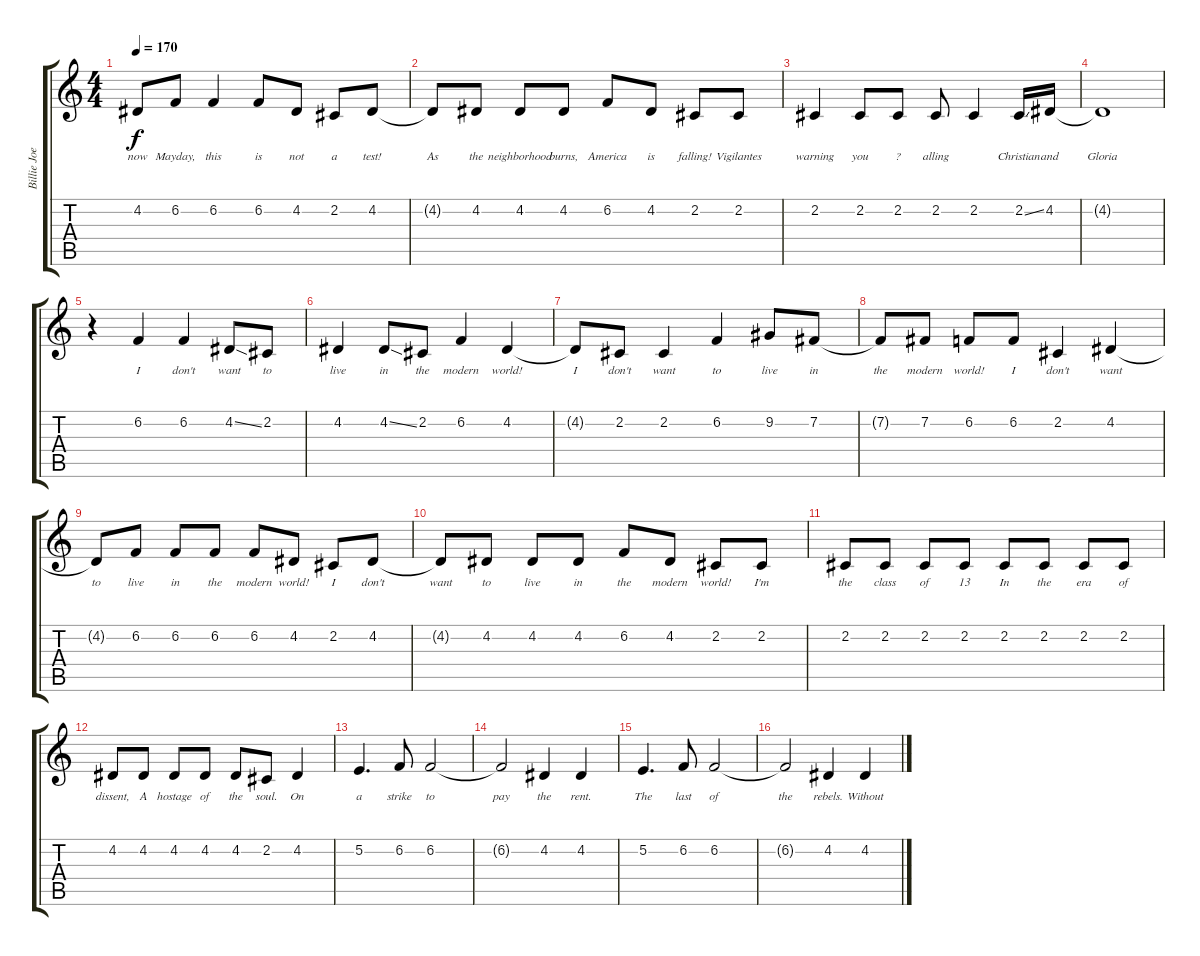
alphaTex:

\track ("Billie Joe Vocal" "Billie Joe") {instrument electricgrandpiano}
\staff {score tabs}
\tuning (E4 B3 G3 D3 A2 E2) {hide}
\ts (4 4)
\tempo 170
\clef g2
\ks c
4.2{t}.8{lyrics (0 "now") lyrics (1 "") lyrics (2 "") lyrics (3 "") lyrics (4 "") dy f} 6.2.8{lyrics (0 "Mayday,") lyrics (1 "") lyrics (2 "") lyrics (3 "") lyrics (4 "")} 6.2.4{lyrics (0 "this") lyrics (1 "") lyrics (2 "") lyrics (3 "") lyrics (4 "")} 6.2.8{lyrics (0 "is") lyrics (1 "") lyrics (2 "") lyrics (3 "") lyrics (4 "")} 4.2.8{lyrics (0 "not") lyrics (1 "") lyrics (2 "") lyrics (3 "") lyrics (4 "")} 2.2.8{lyrics (0 "a") lyrics (1 "") lyrics (2 "") lyrics (3 "") lyrics (4 "")} 4.2.8{lyrics (0 "test!") lyrics (1 "") lyrics (2 "") lyrics (3 "") lyrics (4 "")} |
4.2{t}.8{lyrics (0 "As") lyrics (1 "") lyrics (2 "") lyrics (3 "") lyrics (4 "")} 4.2.8{lyrics (0 "the") lyrics (1 "") lyrics (2 "") lyrics (3 "") lyrics (4 "")} 4.2.8{lyrics (0 "neighborhood") lyrics (1 "") lyrics (2 "") lyrics (3 "") lyrics (4 "")} 4.2.8{lyrics (0 "burns,") lyrics (1 "") lyrics (2 "") lyrics (3 "") lyrics (4 "")} 6.2.8{lyrics (0 "America") lyrics (1 "") lyrics (2 "") lyrics (3 "") lyrics (4 "")} 4.2.8{lyrics (0 "is") lyrics (1 "") lyrics (2 "") lyrics (3 "") lyrics (4 "")} 2.2.8{lyrics (0 "falling!") lyrics (1 "") lyrics (2 "") lyrics (3 "") lyrics (4 "")} 2.2.8{lyrics (0 "Vigilantes") lyrics (1 "") lyrics (2 "") lyrics (3 "") lyrics (4 "")} |
2.2.4{lyrics (0 "warning") lyrics (1 "") lyrics (2 "") lyrics (3 "") lyrics (4 "")} 2.2.8{lyrics (0 "you") lyrics (1 "") lyrics (2 "") lyrics (3 "") lyrics (4 "")} 2.2.8{lyrics (0 "?") lyrics (1 "") lyrics (2 "") lyrics (3 "") lyrics (4 "")} 2.2.8{lyrics (0 "alling") lyrics (1 "") lyrics (2 "") lyrics (3 "") lyrics (4 "")} 2.2.4{lyrics (0 "") lyrics (1 "") lyrics (2 "") lyrics (3 "") lyrics (4 "")} 2.2{ss}.16{lyrics (0 "Christian") lyrics (1 "") lyrics (2 "") lyrics (3 "") lyrics (4 "")} 4.2.16{lyrics (0 "and") lyrics (1 "") lyrics (2 "") lyrics (3 "") lyrics (4 "")} |
4.2{t}.1{lyrics (0 "Gloria") lyrics (1 "") lyrics (2 "") lyrics (3 "") lyrics (4 "")} |
r.4 6.2.4{lyrics (0 "I") lyrics (1 "") lyrics (2 "") lyrics (3 "") lyrics (4 "")} 6.2.4{lyrics (0 "don't") lyrics (1 "") lyrics (2 "") lyrics (3 "") lyrics (4 "")} 4.2{ss}.8{lyrics (0 "want") lyrics (1 "") lyrics (2 "") lyrics (3 "") lyrics (4 "")} 2.2.8{lyrics (0 "to") lyrics (1 "") lyrics (2 "") lyrics (3 "") lyrics (4 "")} |
4.2.4{lyrics (0 "live") lyrics (1 "") lyrics (2 "") lyrics (3 "") lyrics (4 "")} 4.2{ss}.8{lyrics (0 "in") lyrics (1 "") lyrics (2 "") lyrics (3 "") lyrics (4 "")} 2.2.8{lyrics (0 "the") lyrics (1 "") lyrics (2 "") lyrics (3 "") lyrics (4 "")} 6.2.4{lyrics (0 "modern") lyrics (1 "") lyrics (2 "") lyrics (3 "") lyrics (4 "")} 4.2.4{lyrics (0 "world!") lyrics (1 "") lyrics (2 "") lyrics (3 "") lyrics (4 "")} |
4.2{t}.8{lyrics (0 "I") lyrics (1 "") lyrics (2 "") lyrics (3 "") lyrics (4 "")} 2.2.8{lyrics (0 "don't") lyrics (1 "") lyrics (2 "") lyrics (3 "") lyrics (4 "")} 2.2.4{lyrics (0 "want") lyrics (1 "") lyrics (2 "") lyrics (3 "") lyrics (4 "")} 6.2.4{lyrics (0 "to") lyrics (1 "") lyrics (2 "") lyrics (3 "") lyrics (4 "")} 9.2.8{lyrics (0 "live") lyrics (1 "") lyrics (2 "") lyrics (3 "") lyrics (4 "")} 7.2.8{lyrics (0 "in") lyrics (1 "") lyrics (2 "") lyrics (3 "") lyrics (4 "")} |
7.2{t}.8{lyrics (0 "the") lyrics (1 "") lyrics (2 "") lyrics (3 "") lyrics (4 "")} 7.2.8{lyrics (0 "modern") lyrics (1 "") lyrics (2 "") lyrics (3 "") lyrics (4 "")} 6.2.8{lyrics (0 "world!") lyrics (1 "") lyrics (2 "") lyrics (3 "") lyrics (4 "")} 6.2.8{lyrics (0 "I") lyrics (1 "") lyrics (2 "") lyrics (3 "") lyrics (4 "")} 2.2.4{lyrics (0 "don't") lyrics (1 "") lyrics (2 "") lyrics (3 "") lyrics (4 "")} 4.2.4{lyrics (0 "want") lyrics (1 "") lyrics (2 "") lyrics (3 "") lyrics (4 "")} |
4.2{t}.8{lyrics (0 "to") lyrics (1 "") lyrics (2 "") lyrics (3 "") lyrics (4 "")} 6.2.8{lyrics (0 "live") lyrics (1 "") lyrics (2 "") lyrics (3 "") lyrics (4 "")} 6.2.8{lyrics (0 "in") lyrics (1 "") lyrics (2 "") lyrics (3 "") lyrics (4 "")} 6.2.8{lyrics (0 "the") lyrics (1 "") lyrics (2 "") lyrics (3 "") lyrics (4 "")} 6.2.8{lyrics (0 "modern") lyrics (1 "") lyrics (2 "") lyrics (3 "") lyrics (4 "")} 4.2.8{lyrics (0 "world!") lyrics (1 "") lyrics (2 "") lyrics (3 "") lyrics (4 "")} 2.2.8{lyrics (0 "I") lyrics (1 "") lyrics (2 "") lyrics (3 "") lyrics (4 "")} 4.2.8{lyrics (0 "don't") lyrics (1 "") lyrics (2 "") lyrics (3 "") lyrics (4 "")} |
4.2{t}.8{lyrics (0 "want") lyrics (1 "") lyrics (2 "") lyrics (3 "") lyrics (4 "")} 4.2.8{lyrics (0 "to") lyrics (1 "") lyrics (2 "") lyrics (3 "") lyrics (4 "")} 4.2.8{lyrics (0 "live") lyrics (1 "") lyrics (2 "") lyrics (3 "") lyrics (4 "")} 4.2.8{lyrics (0 "in") lyrics (1 "") lyrics (2 "") lyrics (3 "") lyrics (4 "")} 6.2.8{lyrics (0 "the") lyrics (1 "") lyrics (2 "") lyrics (3 "") lyrics (4 "")} 4.2.8{lyrics (0 "modern") lyrics (1 "") lyrics (2 "") lyrics (3 "") lyrics (4 "")} 2.2.8{lyrics (0 "world!") lyrics (1 "") lyrics (2 "") lyrics (3 "") lyrics (4 "")} 2.2.8{lyrics (0 "I'm") lyrics (1 "") lyrics (2 "") lyrics (3 "") lyrics (4 "")} |
2.2.8{lyrics (0 "the") lyrics (1 "") lyrics (2 "") lyrics (3 "") lyrics (4 "")} 2.2.8{lyrics (0 "class") lyrics (1 "") lyrics (2 "") lyrics (3 "") lyrics (4 "")} 2.2.8{lyrics (0 "of") lyrics (1 "") lyrics (2 "") lyrics (3 "") lyrics (4 "")} 2.2.8{lyrics (0 "13") lyrics (1 "") lyrics (2 "") lyrics (3 "") lyrics (4 "")} 2.2.8{lyrics (0 "In") lyrics (1 "") lyrics (2 "") lyrics (3 "") lyrics (4 "")} 2.2.8{lyrics (0 "the") lyrics (1 "") lyrics (2 "") lyrics (3 "") lyrics (4 "")} 2.2.8{lyrics (0 "era") lyrics (1 "") lyrics (2 "") lyrics (3 "") lyrics (4 "")} 2.2.8{lyrics (0 "of") lyrics (1 "") lyrics (2 "") lyrics (3 "") lyrics (4 "")} |
4.2.8{lyrics (0 "dissent,") lyrics (1 "") lyrics (2 "") lyrics (3 "") lyrics (4 "")} 4.2.8{lyrics (0 "A") lyrics (1 "") lyrics (2 "") lyrics (3 "") lyrics (4 "")} 4.2.8{lyrics (0 "hostage") lyrics (1 "") lyrics (2 "") lyrics (3 "") lyrics (4 "")} 4.2.8{lyrics (0 "of") lyrics (1 "") lyrics (2 "") lyrics (3 "") lyrics (4 "")} 4.2.8{lyrics (0 "the") lyrics (1 "") lyrics (2 "") lyrics (3 "") lyrics (4 "")} 2.2.8{lyrics (0 "soul.") lyrics (1 "") lyrics (2 "") lyrics (3 "") lyrics (4 "")} 4.2.4{lyrics (0 "On") lyrics (1 "") lyrics (2 "") lyrics (3 "") lyrics (4 "")} |
5.2.4{d lyrics (0 "a") lyrics (1 "") lyrics (2 "") lyrics (3 "") lyrics (4 "")} 6.2.8{lyrics (0 "strike") lyrics (1 "") lyrics (2 "") lyrics (3 "") lyrics (4 "")} 6.2.2{lyrics (0 "to") lyrics (1 "") lyrics (2 "") lyrics (3 "") lyrics (4 "")} |
6.2{t}.2{lyrics (0 "pay") lyrics (1 "") lyrics (2 "") lyrics (3 "") lyrics (4 "")} 4.2.4{lyrics (0 "the") lyrics (1 "") lyrics (2 "") lyrics (3 "") lyrics (4 "")} 4.2.4{lyrics (0 "rent.") lyrics (1 "") lyrics (2 "") lyrics (3 "") lyrics (4 "")} |
5.2.4{d lyrics (0 "The") lyrics (1 "") lyrics (2 "") lyrics (3 "") lyrics (4 "")} 6.2.8{lyrics (0 "last") lyrics (1 "") lyrics (2 "") lyrics (3 "") lyrics (4 "")} 6.2.2{lyrics (0 "of") lyrics (1 "") lyrics (2 "") lyrics (3 "") lyrics (4 "")} |
6.2{t}.2{lyrics (0 "the") lyrics (1 "") lyrics (2 "") lyrics (3 "") lyrics (4 "")} 4.2.4{lyrics (0 "rebels.") lyrics (1 "") lyrics (2 "") lyrics (3 "") lyrics (4 "")} 4.2.4{lyrics (0 "Without") lyrics (1 "") lyrics (2 "") lyrics (3 "") lyrics (4 "")}
